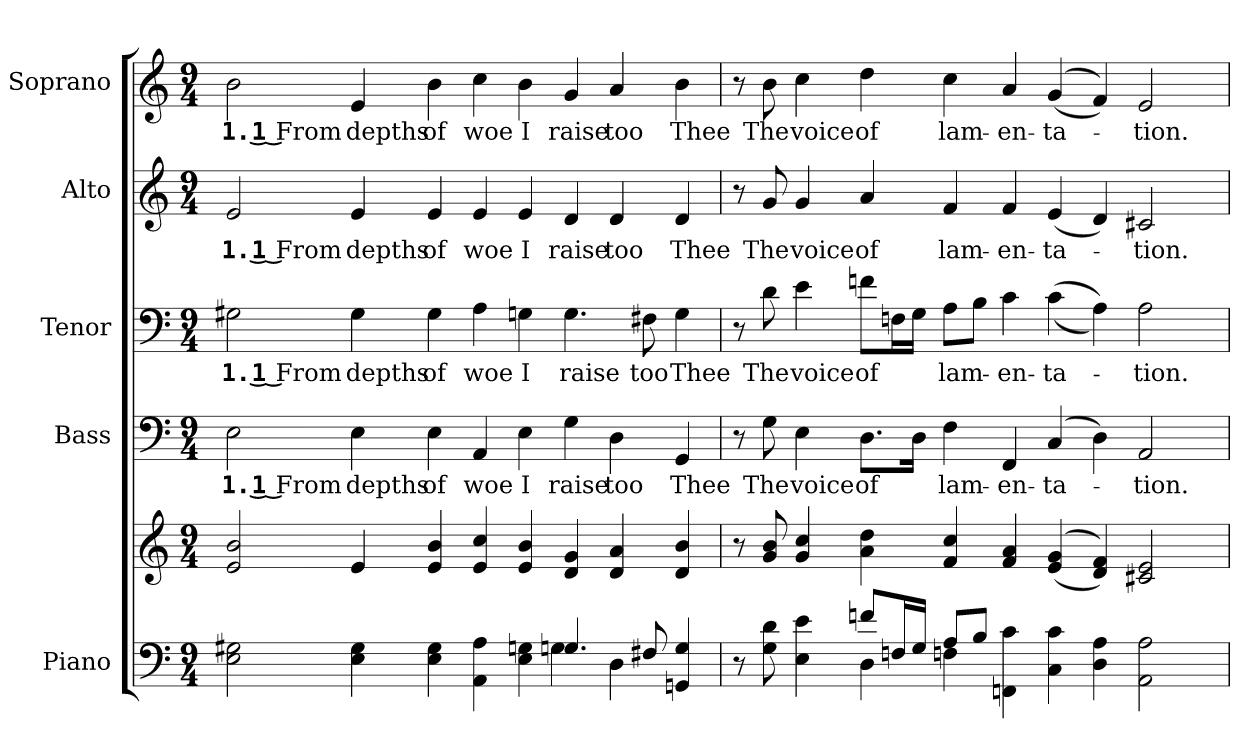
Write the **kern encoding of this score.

**kern	**kern	**kern	**text	**kern	**text	**kern	**text	**kern	**text
*part5	*part5	*part4	*part4	*part3	*part3	*part2	*part2	*part1	*part1
*staff6	*staff5	*staff4	*staff4	*staff3	*staff3	*staff2	*staff2	*staff1	*staff1
*I"Piano	*	*I"Bass	*	*I"Tenor	*	*I"Alto	*	*I"Soprano	*
*I'Pno.	*	*I'B.	*	*I'T.	*	*I'A.	*	*I'S.	*
!!LO:PB:g=z
*clefF4	*clefG2	*clefF4	*	*clefF4	*	*clefG2	*	*clefG2	*
*k[]	*k[]	*k[]	*	*k[]	*	*k[]	*	*k[]	*
*C:	*C:	*C:	*	*C:	*	*C:	*	*C:	*
*M9/4	*M9/4	*M9/4	*	*M9/4	*	*M9/4	*	*M9/4	*
*MM150	*MM150	*MM150	*	*MM150	*	*MM150	*	*MM150	*
=1	=1	=1	=1	=1	=1	=1	=1	=1	=1
*^	*	*	*	*	*	*	*	*	*
!	!	!	!	!LO:LY:b:color=#000000	!	!	!	!	!	!
!	!	!	!	!	!	!LO:LY:b:color=#000000	!	!	!	!
!	!	!	!	!	!	!	!	!LO:LY:b:color=#000000	!	!
!	!	!	!	!	!	!	!	!	!	!LO:LY:b:color=#000000
2Ei\ 2G#Xi	1ryy	2ei/ 2bi	2Ei\	1. 1 From	2G#Xi\	1. 1 From	2ei/	1. 1 From	2bi\	1. 1 From
!	!	!	!	!LO:LY:b:color=#000000	!	!	!	!	!	!
!	!	!	!	!	!	!LO:LY:b:color=#000000	!	!	!	!
!	!	!	!	!	!	!	!	!LO:LY:b:color=#000000	!	!
!	!	!	!	!	!	!	!	!	!	!LO:LY:b:color=#000000
4Ei\ 4G#i	.	4ei/	4Ei\	depths	4G#i\	depths	4ei/	depths	4ei/	depths
!	!	!	!	!LO:LY:b:color=#000000	!	!	!	!	!	!
!	!	!	!	!	!	!LO:LY:b:color=#000000	!	!	!	!
!	!	!	!	!	!	!	!	!LO:LY:b:color=#000000	!	!
!	!	!	!	!	!	!	!	!	!	!LO:LY:b:color=#000000
4Ei\ 4G#i	.	4ei/ 4bi	4Ei\	of	4G#i\	of	4ei/	of	4bi\	of
!	!	!	!	!LO:LY:b:color=#000000	!	!	!	!	!	!
!	!	!	!	!	!	!LO:LY:b:color=#000000	!	!	!	!
!	!	!	!	!	!	!	!	!LO:LY:b:color=#000000	!	!
!	!	!	!	!	!	!	!	!	!	!LO:LY:b:color=#000000
4AAi\ 4Ai	2ryy	4ei/ 4cci	4AAi/	woe	4Ai\	woe	4ei/	woe	4cci\	woe
!	!	!	!	!LO:LY:b:color=#000000	!	!	!	!	!	!
!	!	!	!	!	!	!LO:LY:b:color=#000000	!	!	!	!
!	!	!	!	!	!	!	!	!LO:LY:b:color=#000000	!	!
!	!	!	!	!	!	!	!	!	!	!LO:LY:b:color=#000000
4Ei\ 4Gni	.	4ei/ 4bi	4Ei\	I	4Gni\	I	4ei/	I	4bi\	I
!	!	!	!	!LO:LY:b:color=#000000	!	!	!	!	!	!
!	!	!	!	!	!	!LO:LY:b:color=#000000	!	!	!	!
!	!	!	!	!	!	!	!	!LO:LY:b:color=#000000	!	!
!	!	!	!	!	!	!	!	!	!	!LO:LY:b:color=#000000
4.Gi/	4Gni\	4di/ 4gi	4Gi\	raise	4.Gi\	raise	4di/	raise	4gi/	raise
!	!	!	!	!LO:LY:b:color=#000000	!	!	!	!	!	!
!	!	!	!	!	!	!	!	!LO:LY:b:color=#000000	!	!
!	!	!	!	!	!	!	!	!	!	!LO:LY:b:color=#000000
.	4Di\	4di/ 4ai	4Di\	too	.	.	4di/	too	4ai/	too
!	!	!	!	!	!	!LO:LY:b:color=#000000	!	!	!	!
8F#Xi/	.	.	.	.	8F#Xi\	too	.	.	.	.
!	!	!	!	!LO:LY:b:color=#000000	!	!	!	!	!	!
!	!	!	!	!	!	!LO:LY:b:color=#000000	!	!	!	!
!	!	!	!	!	!	!	!	!LO:LY:b:color=#000000	!	!
!	!	!	!	!	!	!	!	!	!	!LO:LY:b:color=#000000
4GGni/ 4Gi	4ryy	4di/ 4bi	4GGi/	Thee	4Gi\	Thee	4di/	Thee	4bi\	Thee
!!LO:PB:g=z
=2	=2	=2	=2	=2	=2	=2	=2	=2	=2	=2
8r	4ryy	8r	8r	.	8r	.	8r	.	8r	.
!	!	!	!	!LO:LY:b:color=#000000	!	!	!	!	!	!
!	!	!	!	!	!	!LO:LY:b:color=#000000	!	!	!	!
!	!	!	!	!	!	!	!	!LO:LY:b:color=#000000	!	!
!	!	!	!	!	!	!	!	!	!	!LO:LY:b:color=#000000
8Gi\ 8di	.	8gi/ 8bi	8Gi\	The	8di\	The	8gi/	The	8bi\	The
!	!	!	!	!LO:LY:b:color=#000000	!	!	!	!	!	!
!	!	!	!	!	!	!LO:LY:b:color=#000000	!	!	!	!
!	!	!	!	!	!	!	!	!LO:LY:b:color=#000000	!	!
!	!	!	!	!	!	!	!	!	!	!LO:LY:b:color=#000000
4Ei\ 4ei	4ryy	4gi/ 4cci	4Ei\	voice	4ei\	voice	4gi/	voice	4cci\	voice
!	!	!	!	!LO:LY:b:color=#000000	!	!	!	!	!	!
!	!	!	!	!	!	!LO:LY:b:color=#000000	!	!	!	!
!	!	!	!	!	!	!	!	!LO:LY:b:color=#000000	!	!
!	!	!	!	!	!	!	!	!	!	!LO:LY:b:color=#000000
8fni/L	4Di\	4ai\ 4ddi	8.Di\L	of	8fni\L	of	4ai/	of	4ddi\	of
16Fni/L	.	.	.	.	16Fni\L	.	.	.	.	.
16Gi/JJ	.	.	16Di\Jk	.	16Gi\JJ	.	.	.	.	.
!	!	!	!	!LO:LY:b:color=#000000	!	!	!	!	!	!
!	!	!	!	!	!	!LO:LY:b:color=#000000	!	!	!	!
!	!	!	!	!	!	!	!	!LO:LY:b:color=#000000	!	!
!	!	!	!	!	!	!	!	!	!	!LO:LY:b:color=#000000
8Ai/L	4Fni\	4fi/ 4cci	4Fi\	lam-	8Ai\L	lam-	4fi/	lam-	4cci\	lam-
8Bi/J	.	.	.	.	8Bi\J	.	.	.	.	.
!	!	!	!	!LO:LY:b:color=#000000	!	!	!	!	!	!
!	!	!	!	!	!	!LO:LY:b:color=#000000	!	!	!	!
!	!	!	!	!	!	!	!	!LO:LY:b:color=#000000	!	!
!	!	!	!	!	!	!	!	!	!	!LO:LY:b:color=#000000
4FFni\ 4ci	4ryy	4fi/ 4ai	4FFi/	-en-	4ci\	-en-	4fi/	-en-	4ai/	-en-
!	!	!	!	!LO:LY:b:color=#000000	!	!	!	!	!	!
!	!	!	!	!	!	!LO:LY:b:color=#000000	!	!	!	!
!	!	!	!	!	!	!	!	!LO:LY:b:color=#000000	!	!
!	!	!	!	!	!	!	!	!	!	!LO:LY:b:color=#000000
4Ci\ 4ci	2ryy	((4ei/ 4gi	(4Ci/	-ta-	((4ci\	-ta-	(4ei/	-ta-	((4gi/	-ta-
4Di\ 4Ai	.	4di/ 4fi))	4Di\)	.	4Ai\))	.	4di/)	.	4fi/))	.
!	!	!	!	!LO:LY:b:color=#000000	!	!	!	!	!	!
!	!	!	!	!	!	!LO:LY:b:color=#000000	!	!	!	!
!	!	!	!	!	!	!	!	!LO:LY:b:color=#000000	!	!
!	!	!	!	!	!	!	!	!	!	!LO:LY:b:color=#000000
2AAi\ 2Ai	4ryy	2c#Xi/ 2ei	2AAi/	-tion.	2Ai\	-tion.	2c#Xi/	-tion.	2ei/	-tion.
.	4ryy	.	.	.	.	.	.	.	.	.
*v	*v	*	*	*	*	*	*	*	*	*
=	=	=	=	=	=	=	=	=	=
*-	*-	*-	*-	*-	*-	*-	*-	*-	*-
